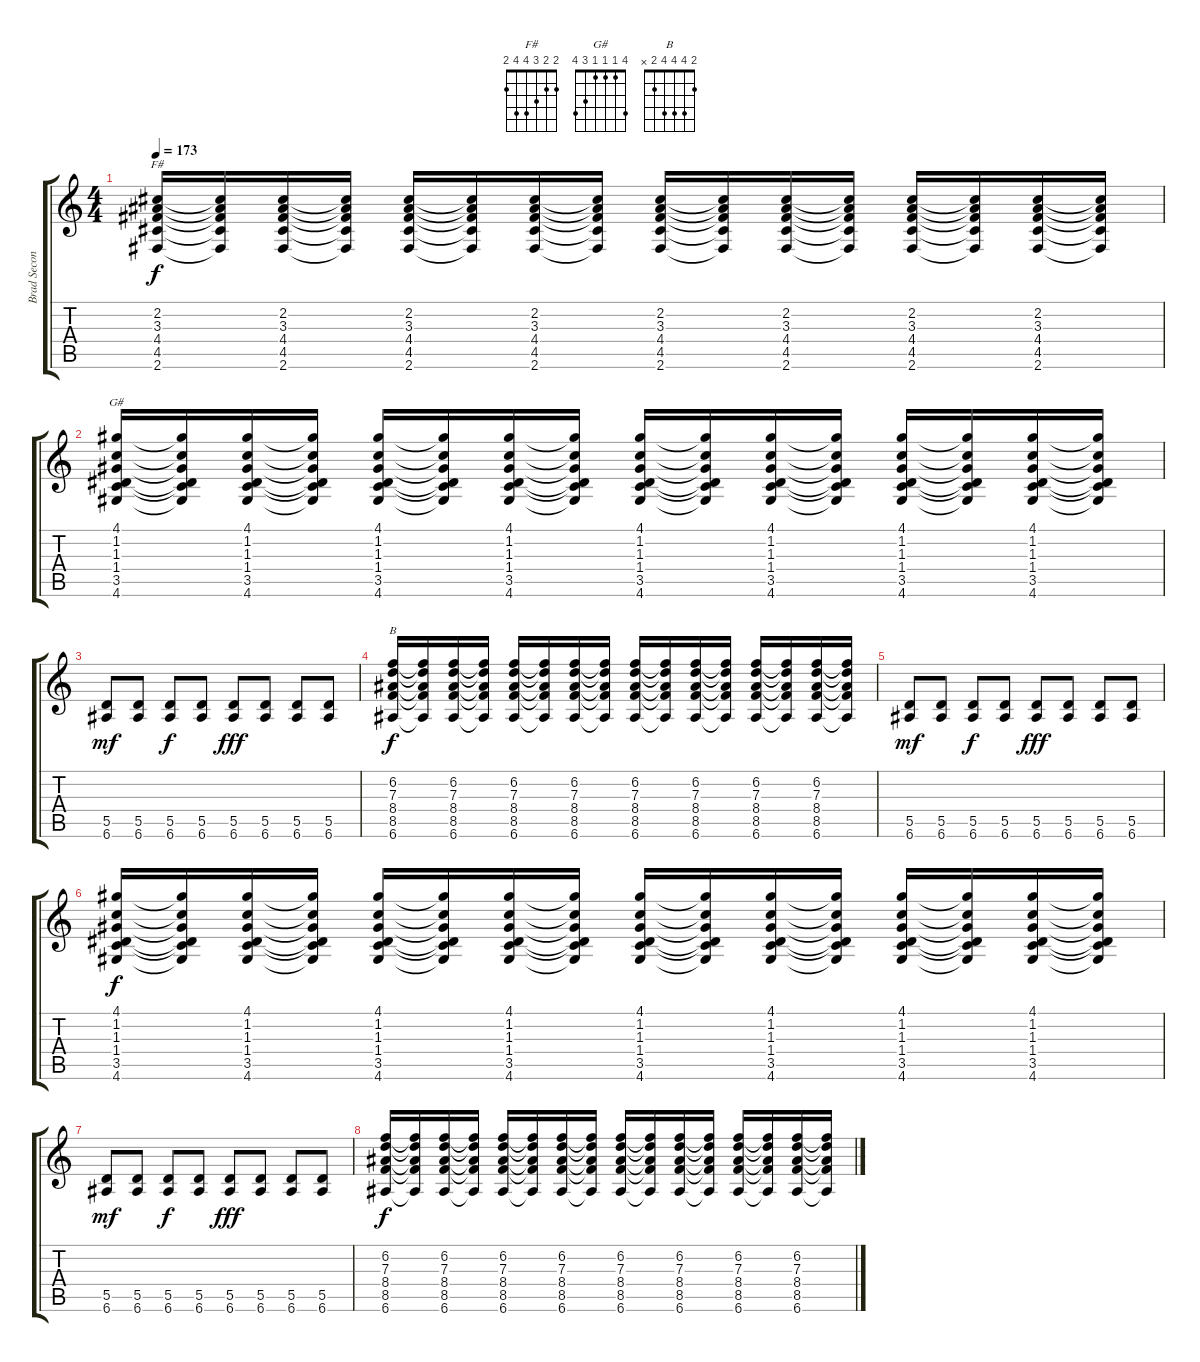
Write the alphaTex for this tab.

\track ("Brad Second Guitar" "Brad Secon") {instrument electricguitarjazz}
\staff {score tabs}
\tuning (E4 B3 G3 D3 A2 E2) {hide}
\chord ("F#" 2 2 3 4 4 2)
\chord ("G#" 4 1 1 1 3 4)
\chord ("B" 2 4 4 4 2 x)
\ts (4 4)
\tempo 173
\clef g2
\ks c
(2.2 3.3 4.4 4.5 2.6).16{ch "F#" dy f} (2.2{t} 3.3{t} 4.4{t} 4.5{t} 2.6{t}).16 (2.2 3.3 4.4 4.5 2.6).16 (2.2{t} 3.3{t} 4.4{t} 4.5{t} 2.6{t}).16 (2.2 3.3 4.4 4.5 2.6).16 (2.2{t} 3.3{t} 4.4{t} 4.5{t} 2.6{t}).16 (2.2 3.3 4.4 4.5 2.6).16 (2.2{t} 3.3{t} 4.4{t} 4.5{t} 2.6{t}).16 (2.2 3.3 4.4 4.5 2.6).16 (2.2{t} 3.3{t} 4.4{t} 4.5{t} 2.6{t}).16 (2.2 3.3 4.4 4.5 2.6).16 (2.2{t} 3.3{t} 4.4{t} 4.5{t} 2.6{t}).16 (2.2 3.3 4.4 4.5 2.6).16 (2.2{t} 3.3{t} 4.4{t} 4.5{t} 2.6{t}).16 (2.2 3.3 4.4 4.5 2.6).16 (2.2{t} 3.3{t} 4.4{t} 4.5{t} 2.6{t}).16 |
(4.1 1.2 1.3 1.4 3.5 4.6).16{ch "G#"} (4.1{t} 1.2{t} 1.3{t} 1.4{t} 3.5{t} 4.6{t}).16 (4.1 1.2 1.3 1.4 3.5 4.6).16 (4.1{t} 1.2{t} 1.3{t} 1.4{t} 3.5{t} 4.6{t}).16 (4.1 1.2 1.3 1.4 3.5 4.6).16 (4.1{t} 1.2{t} 1.3{t} 1.4{t} 3.5{t} 4.6{t}).16 (4.1 1.2 1.3 1.4 3.5 4.6).16 (4.1{t} 1.2{t} 1.3{t} 1.4{t} 3.5{t} 4.6{t}).16 (4.1 1.2 1.3 1.4 3.5 4.6).16 (4.1{t} 1.2{t} 1.3{t} 1.4{t} 3.5{t} 4.6{t}).16 (4.1 1.2 1.3 1.4 3.5 4.6).16 (4.1{t} 1.2{t} 1.3{t} 1.4{t} 3.5{t} 4.6{t}).16 (4.1 1.2 1.3 1.4 3.5 4.6).16 (4.1{t} 1.2{t} 1.3{t} 1.4{t} 3.5{t} 4.6{t}).16 (4.1 1.2 1.3 1.4 3.5 4.6).16 (4.1{t} 1.2{t} 1.3{t} 1.4{t} 3.5{t} 4.6{t}).16 |
(5.5 6.6).8{dy mf} (5.5 6.6).8 (5.5 6.6).8{dy f} (5.5 6.6).8 (5.5 6.6).8{dy fff} (5.5 6.6).8 (5.5 6.6).8 (5.5 6.6).8 |
(6.2 7.3 8.4 8.5 6.6).16{ch "B" dy f} (6.2{t} 7.3{t} 8.4{t} 8.5{t} 6.6{t}).16 (6.2 7.3 8.4 8.5 6.6).16 (6.2{t} 7.3{t} 8.4{t} 8.5{t} 6.6{t}).16 (6.2 7.3 8.4 8.5 6.6).16 (6.2{t} 7.3{t} 8.4{t} 8.5{t} 6.6{t}).16 (6.2 7.3 8.4 8.5 6.6).16 (6.2{t} 7.3{t} 8.4{t} 8.5{t} 6.6{t}).16 (6.2 7.3 8.4 8.5 6.6).16 (6.2{t} 7.3{t} 8.4{t} 8.5{t} 6.6{t}).16 (6.2 7.3 8.4 8.5 6.6).16 (6.2{t} 7.3{t} 8.4{t} 8.5{t} 6.6{t}).16 (6.2 7.3 8.4 8.5 6.6).16 (6.2{t} 7.3{t} 8.4{t} 8.5{t} 6.6{t}).16 (6.2 7.3 8.4 8.5 6.6).16 (6.2{t} 7.3{t} 8.4{t} 8.5{t} 6.6{t}).16 |
(5.5 6.6).8{dy mf} (5.5 6.6).8 (5.5 6.6).8{dy f} (5.5 6.6).8 (5.5 6.6).8{dy fff} (5.5 6.6).8 (5.5 6.6).8 (5.5 6.6).8 |
(4.1 1.2 1.3 1.4 3.5 4.6).16{dy f} (4.1{t} 1.2{t} 1.3{t} 1.4{t} 3.5{t} 4.6{t}).16 (4.1 1.2 1.3 1.4 3.5 4.6).16 (4.1{t} 1.2{t} 1.3{t} 1.4{t} 3.5{t} 4.6{t}).16 (4.1 1.2 1.3 1.4 3.5 4.6).16 (4.1{t} 1.2{t} 1.3{t} 1.4{t} 3.5{t} 4.6{t}).16 (4.1 1.2 1.3 1.4 3.5 4.6).16 (4.1{t} 1.2{t} 1.3{t} 1.4{t} 3.5{t} 4.6{t}).16 (4.1 1.2 1.3 1.4 3.5 4.6).16 (4.1{t} 1.2{t} 1.3{t} 1.4{t} 3.5{t} 4.6{t}).16 (4.1 1.2 1.3 1.4 3.5 4.6).16 (4.1{t} 1.2{t} 1.3{t} 1.4{t} 3.5{t} 4.6{t}).16 (4.1 1.2 1.3 1.4 3.5 4.6).16 (4.1{t} 1.2{t} 1.3{t} 1.4{t} 3.5{t} 4.6{t}).16 (4.1 1.2 1.3 1.4 3.5 4.6).16 (4.1{t} 1.2{t} 1.3{t} 1.4{t} 3.5{t} 4.6{t}).16 |
(5.5 6.6).8{dy mf} (5.5 6.6).8 (5.5 6.6).8{dy f} (5.5 6.6).8 (5.5 6.6).8{dy fff} (5.5 6.6).8 (5.5 6.6).8 (5.5 6.6).8 |
(6.2 7.3 8.4 8.5 6.6).16{dy f} (6.2{t} 7.3{t} 8.4{t} 8.5{t} 6.6{t}).16 (6.2 7.3 8.4 8.5 6.6).16 (6.2{t} 7.3{t} 8.4{t} 8.5{t} 6.6{t}).16 (6.2 7.3 8.4 8.5 6.6).16 (6.2{t} 7.3{t} 8.4{t} 8.5{t} 6.6{t}).16 (6.2 7.3 8.4 8.5 6.6).16 (6.2{t} 7.3{t} 8.4{t} 8.5{t} 6.6{t}).16 (6.2 7.3 8.4 8.5 6.6).16 (6.2{t} 7.3{t} 8.4{t} 8.5{t} 6.6{t}).16 (6.2 7.3 8.4 8.5 6.6).16 (6.2{t} 7.3{t} 8.4{t} 8.5{t} 6.6{t}).16 (6.2 7.3 8.4 8.5 6.6).16 (6.2{t} 7.3{t} 8.4{t} 8.5{t} 6.6{t}).16 (6.2 7.3 8.4 8.5 6.6).16 (6.2{t} 7.3{t} 8.4{t} 8.5{t} 6.6{t}).16
